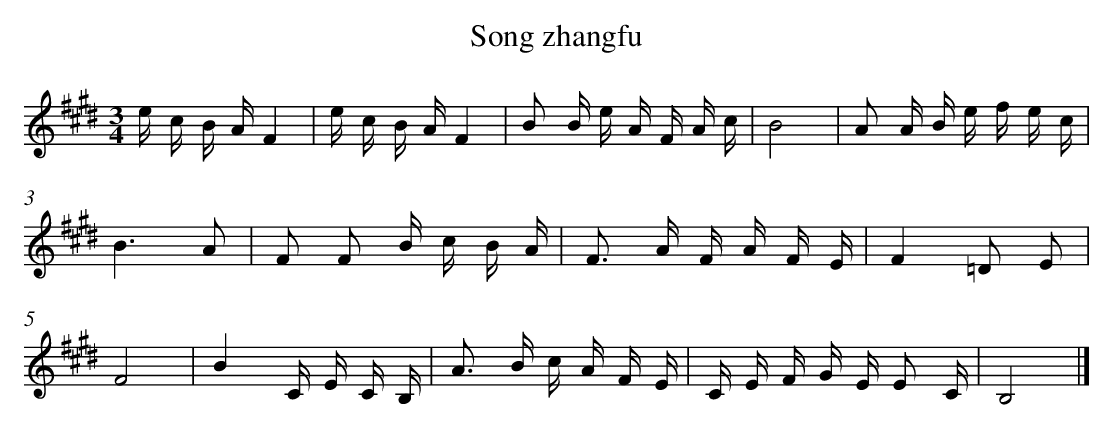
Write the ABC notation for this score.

X:1
T: Song zhangfu
L: 1/16
M: 3/4
K: E
e c B AF4 [I:setbarnb 1]|
e c B AF4 |
B2 B e A F A c |
B8 |
A2 A B e f e c |
B6A2 |
F2 F2 B c B A |
F2> A2 F A F E |
F4=D2 E2 |
F8 |
B4C E C B, |
A2> B2 c A F E |
C E F G E E2 C |
B,8 |]
